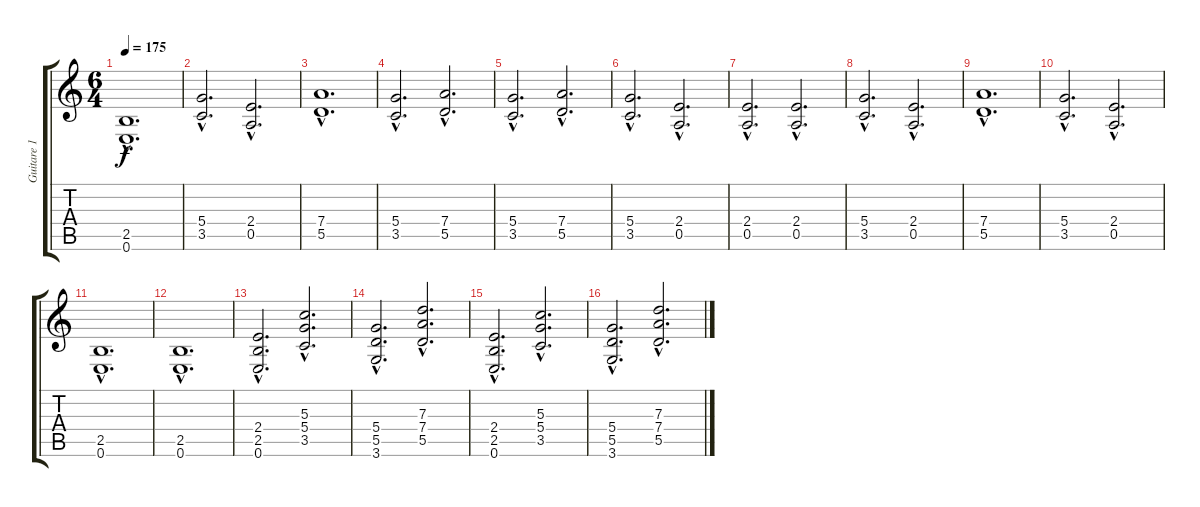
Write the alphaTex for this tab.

\track ("Guitare 1" "Guitare 1") {instrument distortionguitar}
\staff {score tabs}
\tuning (E4 B3 G3 D3 A2 E2) {hide}
\ts (6 4)
\tempo 175
\clef g2
\ks c
(2.5{hac} 0.6{hac}).1{d dy f} |
(5.4{hac} 3.5{hac}).2{d} (2.4{hac} 0.5{hac}).2{d} |
(7.4{hac} 5.5{hac}).1{d} |
(5.4{hac} 3.5{hac}).2{d} (7.4{hac} 5.5{hac}).2{d} |
(5.4{hac} 3.5{hac}).2{d} (7.4{hac} 5.5{hac}).2{d} |
(5.4{hac} 3.5{hac}).2{d} (2.4{hac} 0.5{hac}).2{d} |
(2.4{hac} 0.5{hac}).2{d} (2.4{hac} 0.5{hac}).2{d} |
(5.4{hac} 3.5{hac}).2{d} (2.4{hac} 0.5{hac}).2{d} |
(7.4{hac} 5.5{hac}).1{d} |
(5.4{hac} 3.5{hac}).2{d} (2.4{hac} 0.5{hac}).2{d} |
(2.5{hac} 0.6{hac}).1{d} |
(2.5{hac} 0.6{hac}).1{d} |
(2.4{hac} 2.5{hac} 0.6{hac}).2{d} (5.3{hac} 5.4{hac} 3.5{hac}).2{d} |
(5.4{hac} 5.5{hac} 3.6{hac}).2{d} (7.3{hac} 7.4{hac} 5.5{hac}).2{d} |
(2.4{hac} 2.5{hac} 0.6{hac}).2{d} (5.3{hac} 5.4{hac} 3.5{hac}).2{d} |
(5.4{hac} 5.5{hac} 3.6{hac}).2{d} (7.3{hac} 7.4{hac} 5.5{hac}).2{d}
